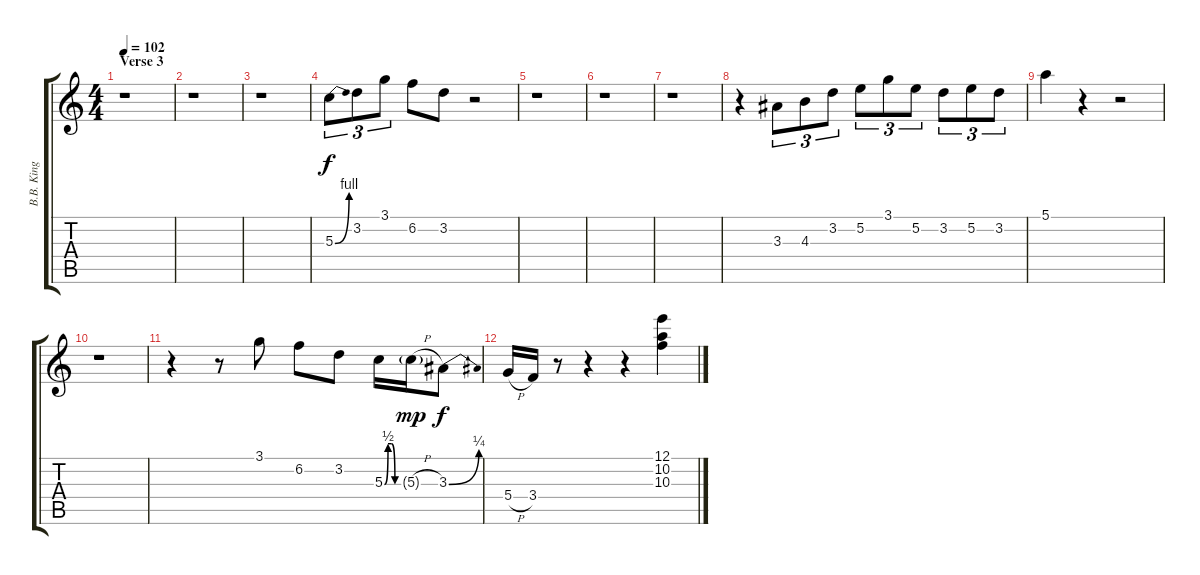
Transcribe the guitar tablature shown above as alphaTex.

\track ("B.B. King Guitar " "B.B. King ") {instrument electricguitarclean}
\staff {score tabs}
\tuning (E4 B3 G3 D3 A2 E2) {hide}
\ts (4 4)
\section ("" "Verse 3")
\tempo 102
\clef g2
\ks c
r.1{dy f} |
r.1 |
r.1 |
5.3{be (bend 0 0 60 4)}.8{tu (3 2)} 3.2.8{tu (3 2)} 3.1.8{tu (3 2)} 6.2.8 3.2.8 r.2 |
r.1 |
r.1 |
r.1 |
r.4 3.3.8{tu (3 2)} 4.3.8{tu (3 2)} 3.2.8{tu (3 2)} 5.2.8{tu (3 2)} 3.1.8{tu (3 2)} 5.2.8{tu (3 2)} 3.2.8{tu (3 2)} 5.2.8{tu (3 2)} 3.2.8{tu (3 2)} |
5.1.4 r.4 r.2 |
r.1 |
r.4 r.8 3.1.8 6.2.8 3.2.8 5.3{be (custom 0 0 15 2 30 2 45 0 60 0)}.16 5.3{h g}.16{dy mp} 3.3{be (bend 0 0 60 1)}.8{dy f} |
5.4{h}.16 3.4.16 r.8 r.4 r.4 (12.1 10.2 10.3).4
